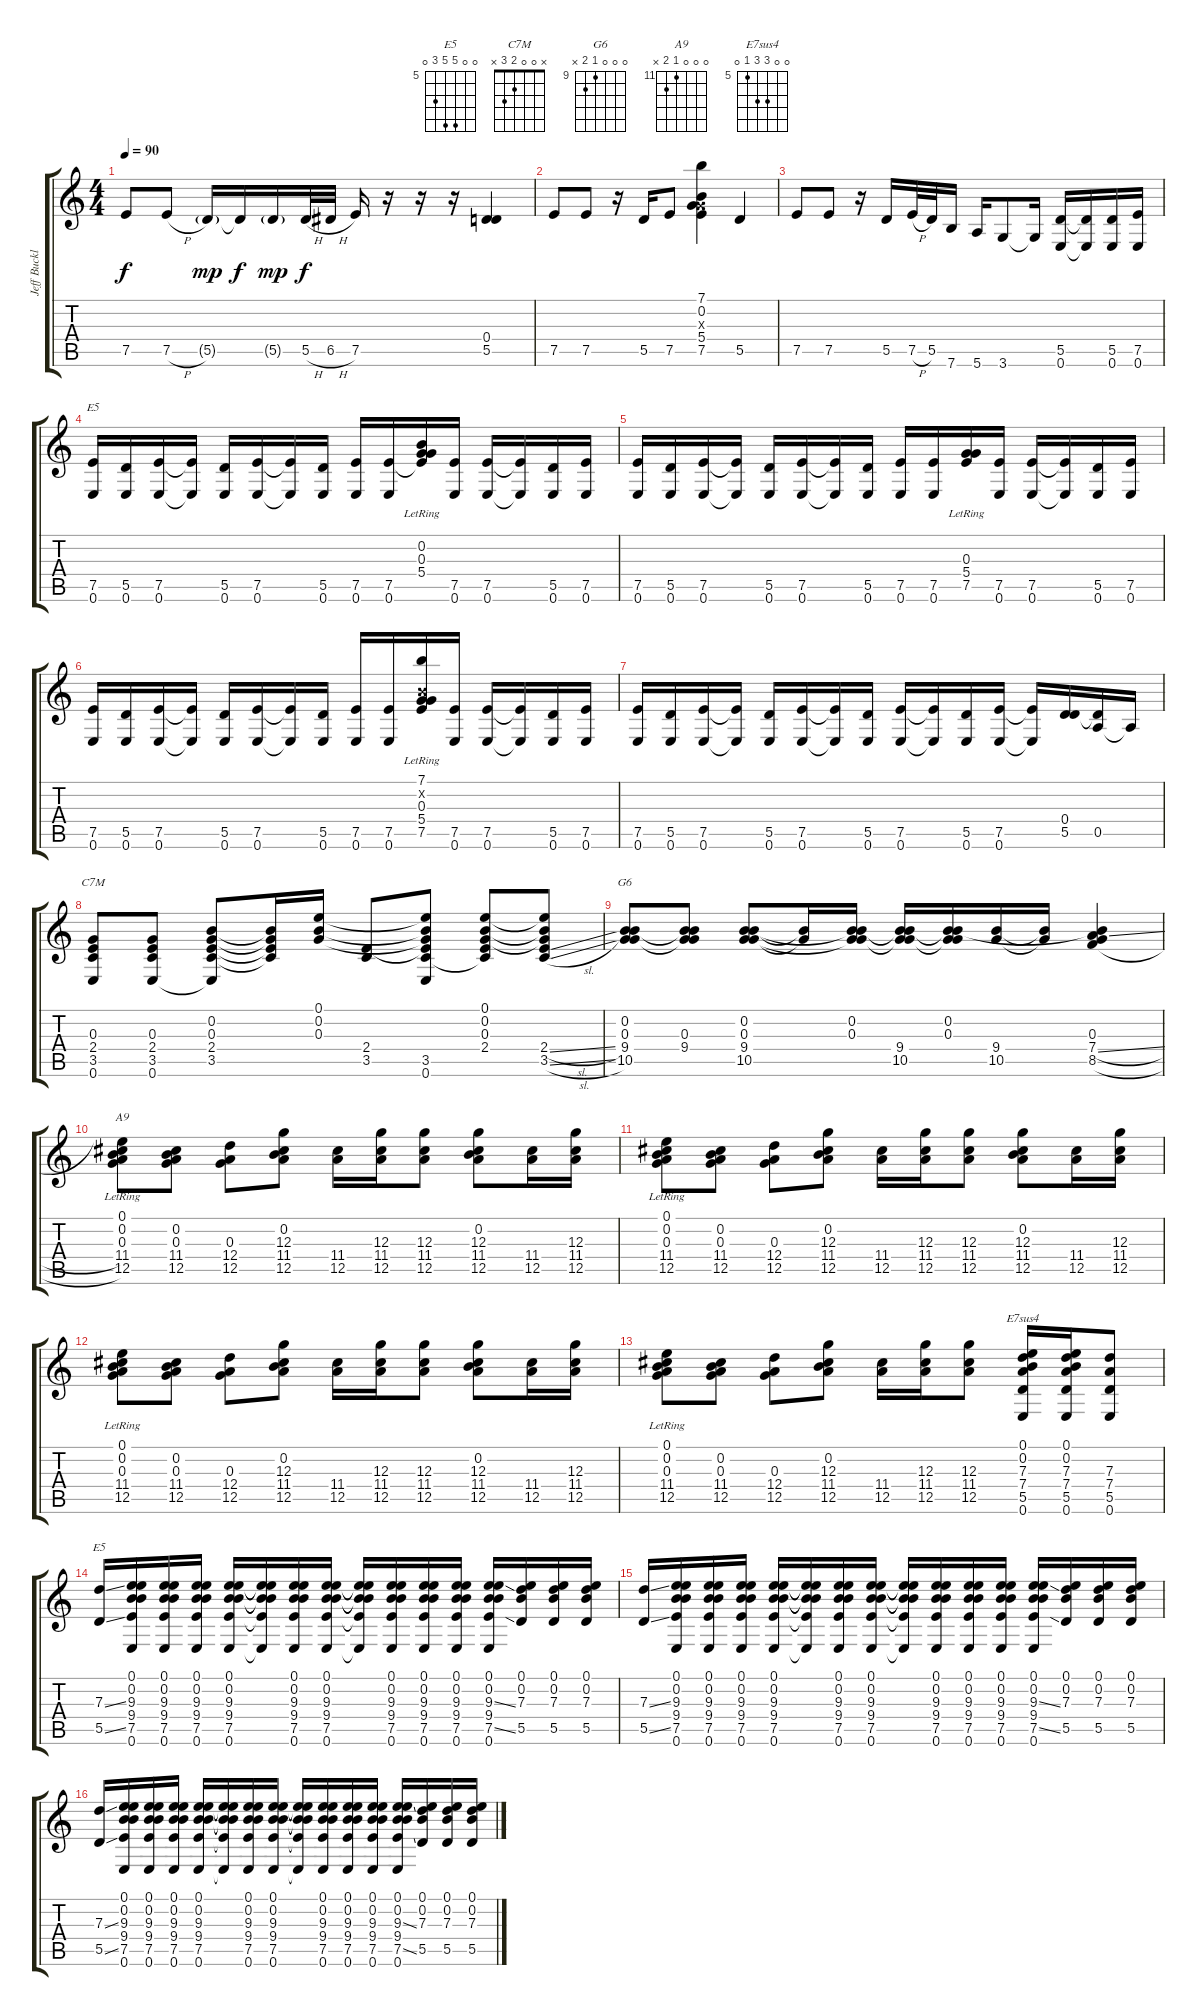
\track ("Jeff Buckley" "Jeff Buckl") {instrument electricguitarclean}
\staff {score tabs}
\tuning (E4 B3 G3 D3 A2 E2) {hide}
\chord ("E5" x x x x 2 0)
\chord ("C7M" x 0 0 2 3 x)
\chord ("G6" 0 0 0 9 10 x) {firstfret 9}
\chord ("A9" 0 0 0 11 12 x) {firstfret 11}
\chord ("E7sus4" 0 0 7 7 5 0) {firstfret 5}
\chord ("E5" 0 0 9 9 7 0) {firstfret 5}
\ts (4 4)
\tempo 90
\clef g2
\ks c
7.5.8{dy f} 7.5{h}.8 5.5{g}.16{dy mp} 5.5{t}.16{dy f} 5.5{g}.16{dy mp} 5.5{h}.32{dy f} 6.5{h}.32 7.5.16 r.16 r.16 r.16 (0.4 5.5).4 |
7.5.8 7.5.8 r.16 5.5.16 7.5.8 (7.1 0.2 0.3{x} 5.4 7.5).4 5.5.4 |
7.5.8 7.5.8 r.16 5.5.16 7.5{h}.32 5.5.32 7.6.16 5.6.16 3.6.8 3.6{t}.16 (5.5 0.6).16 (5.5{t} 0.6{t}).16 (5.5 0.6).16 (7.5 0.6).16 |
(7.5 0.6).16{ch "E5"} (5.5 0.6).16 (7.5 0.6).16 (7.5{t} 0.6{t}).16 (5.5 0.6).16 (7.5 0.6).16 (7.5{t} 0.6{t}).16 (5.5 0.6).16 (7.5 0.6).16 (7.5 0.6).16 (0.2{lr} 0.3{lr} 5.4{lr} 7.5{t}).16 (7.5 0.6).16 (7.5 0.6).16 (7.5{t} 0.6{t}).16 (5.5 0.6).16 (7.5 0.6).16 |
(7.5 0.6).16 (5.5 0.6).16 (7.5 0.6).16 (7.5{t} 0.6{t}).16 (5.5 0.6).16 (7.5 0.6).16 (7.5{t} 0.6{t}).16 (5.5 0.6).16 (7.5 0.6).16 (7.5 0.6).16 (0.3{lr} 5.4{lr} 7.5).16 (7.5 0.6).16 (7.5 0.6).16 (7.5{t} 0.6{t}).16 (5.5 0.6).16 (7.5 0.6).16 |
(7.5 0.6).16 (5.5 0.6).16 (7.5 0.6).16 (7.5{t} 0.6{t}).16 (5.5 0.6).16 (7.5 0.6).16 (7.5{t} 0.6{t}).16 (5.5 0.6).16 (7.5 0.6).16 (7.5 0.6).16 (7.1{lr} 0.2{x} 0.3{lr} 5.4{lr} 7.5).16 (7.5 0.6).16 (7.5 0.6).16 (7.5{t} 0.6{t}).16 (5.5 0.6).16 (7.5 0.6).16 |
(7.5 0.6).16 (5.5 0.6).16 (7.5 0.6).16 (7.5{t} 0.6{t}).16 (5.5 0.6).16 (7.5 0.6).16 (7.5{t} 0.6{t}).16 (5.5 0.6).16 (7.5 0.6).16 (7.5{t} 0.6{t}).16 (5.5 0.6).16 (7.5 0.6).16 (7.5{t} 0.6{t}).16 (0.4 5.5).16 (0.4{t} 0.5).16 0.5{t}.16 |
(0.3 2.4 3.5 0.6).8{ch "C7M"} (0.3 2.4 3.5 0.6).8 (0.2 0.3 2.4 3.5 0.6{t}).8 (0.2{t} 0.3{t} 2.4{t} 3.5{t}).16 (0.1 0.2 0.3).16 (2.4 3.5).8 (0.1{t} 0.2{t} 0.3{t} 2.4{t} 3.5 0.6).8 (0.1 0.2 0.3 2.4 3.5{t}).8 (0.1{t} 0.2{t} 0.3{t} 2.4{sl} 3.5{sl}).8 |
(0.2 0.3 9.4 10.5).8{ch "G6"} (0.2{t} 0.3 9.4 10.5{t}).8 (0.2 0.3 9.4 10.5).8 (0.2{t} 0.3{t}).16 (0.2 0.3 9.4{t} 10.5{t}).16 (0.2{t} 0.3{t} 9.4 10.5).16 (0.2 0.3 9.4{t} 10.5{t}).16 (9.4 10.5).16 (9.4{t} 10.5{t}).16 (0.2{t} 0.3 7.4{sl} 8.5{h}).4 |
(0.1{lr} 0.2 0.3 11.4 12.5).8{ch "A9"} (0.2 0.3 11.4 12.5).8 (0.3 12.4 12.5).8 (0.2 12.3 11.4 12.5).8 (11.4 12.5).16 (12.3 11.4 12.5).16 (12.3 11.4 12.5).8 (0.2 12.3 11.4 12.5).8 (11.4 12.5).16 (12.3 11.4 12.5).16 |
(0.1{lr} 0.2 0.3 11.4 12.5).8 (0.2 0.3 11.4 12.5).8 (0.3 12.4 12.5).8 (0.2 12.3 11.4 12.5).8 (11.4 12.5).16 (12.3 11.4 12.5).16 (12.3 11.4 12.5).8 (0.2 12.3 11.4 12.5).8 (11.4 12.5).16 (12.3 11.4 12.5).16 |
(0.1{lr} 0.2 0.3 11.4 12.5).8 (0.2 0.3 11.4 12.5).8 (0.3 12.4 12.5).8 (0.2 12.3 11.4 12.5).8 (11.4 12.5).16 (12.3 11.4 12.5).16 (12.3 11.4 12.5).8 (0.2 12.3 11.4 12.5).8 (11.4 12.5).16 (12.3 11.4 12.5).16 |
(0.1{lr} 0.2 0.3 11.4 12.5).8 (0.2 0.3 11.4 12.5).8 (0.3 12.4 12.5).8 (0.2 12.3 11.4 12.5).8 (11.4 12.5).16 (12.3 11.4 12.5).16 (12.3 11.4 12.5).8 (0.1 0.2 7.3 7.4 5.5 0.6).16{ch "E7sus4"} (0.1 0.2 7.3 7.4 5.5 0.6).16 (7.3 7.4 5.5 0.6).8 |
(7.3{ss} 5.5{ss}).16{ch "E5"} (0.1 0.2 9.3 9.4 7.5 0.6).16 (0.1 0.2 9.3 9.4 7.5 0.6).16 (0.1 0.2 9.3 9.4 7.5 0.6).16 (0.1 0.2 9.3 9.4 7.5 0.6).16 (0.1{t} 0.2{t} 9.3{t} 9.4{t} 7.5{t} 0.6{t}).16 (0.1 0.2 9.3 9.4 7.5 0.6).16 (0.1 0.2 9.3 9.4 7.5 0.6).16 (0.1{t} 0.2{t} 9.3{t} 9.4{t} 7.5{t} 0.6{t}).16 (0.1 0.2 9.3 9.4 7.5 0.6).16 (0.1 0.2 9.3 9.4 7.5 0.6).16 (0.1 0.2 9.3 9.4 7.5 0.6).16 (0.1 0.2 9.3{ss} 9.4 7.5{ss} 0.6).16 (0.1 0.2 7.3 5.5).16 (0.1 0.2 7.3 5.5).16 (0.1 0.2 7.3 5.5).16 |
(7.3{ss} 5.5{ss}).16 (0.1 0.2 9.3 9.4 7.5 0.6).16 (0.1 0.2 9.3 9.4 7.5 0.6).16 (0.1 0.2 9.3 9.4 7.5 0.6).16 (0.1 0.2 9.3 9.4 7.5 0.6).16 (0.1{t} 0.2{t} 9.3{t} 9.4{t} 7.5{t} 0.6{t}).16 (0.1 0.2 9.3 9.4 7.5 0.6).16 (0.1 0.2 9.3 9.4 7.5 0.6).16 (0.1{t} 0.2{t} 9.3{t} 9.4{t} 7.5{t} 0.6{t}).16 (0.1 0.2 9.3 9.4 7.5 0.6).16 (0.1 0.2 9.3 9.4 7.5 0.6).16 (0.1 0.2 9.3 9.4 7.5 0.6).16 (0.1 0.2 9.3{ss} 9.4 7.5{ss} 0.6).16 (0.1 0.2 7.3 5.5).16 (0.1 0.2 7.3 5.5).16 (0.1 0.2 7.3 5.5).16 |
(7.3{ss} 5.5{ss}).16 (0.1 0.2 9.3 9.4 7.5 0.6).16 (0.1 0.2 9.3 9.4 7.5 0.6).16 (0.1 0.2 9.3 9.4 7.5 0.6).16 (0.1 0.2 9.3 9.4 7.5 0.6).16 (0.1{t} 0.2{t} 9.3{t} 9.4{t} 7.5{t} 0.6{t}).16 (0.1 0.2 9.3 9.4 7.5 0.6).16 (0.1 0.2 9.3 9.4 7.5 0.6).16 (0.1{t} 0.2{t} 9.3{t} 9.4{t} 7.5{t} 0.6{t}).16 (0.1 0.2 9.3 9.4 7.5 0.6).16 (0.1 0.2 9.3 9.4 7.5 0.6).16 (0.1 0.2 9.3 9.4 7.5 0.6).16 (0.1 0.2 9.3{ss} 9.4 7.5{ss} 0.6).16 (0.1 0.2 7.3 5.5).16 (0.1 0.2 7.3 5.5).16 (0.1 0.2 7.3 5.5).16
